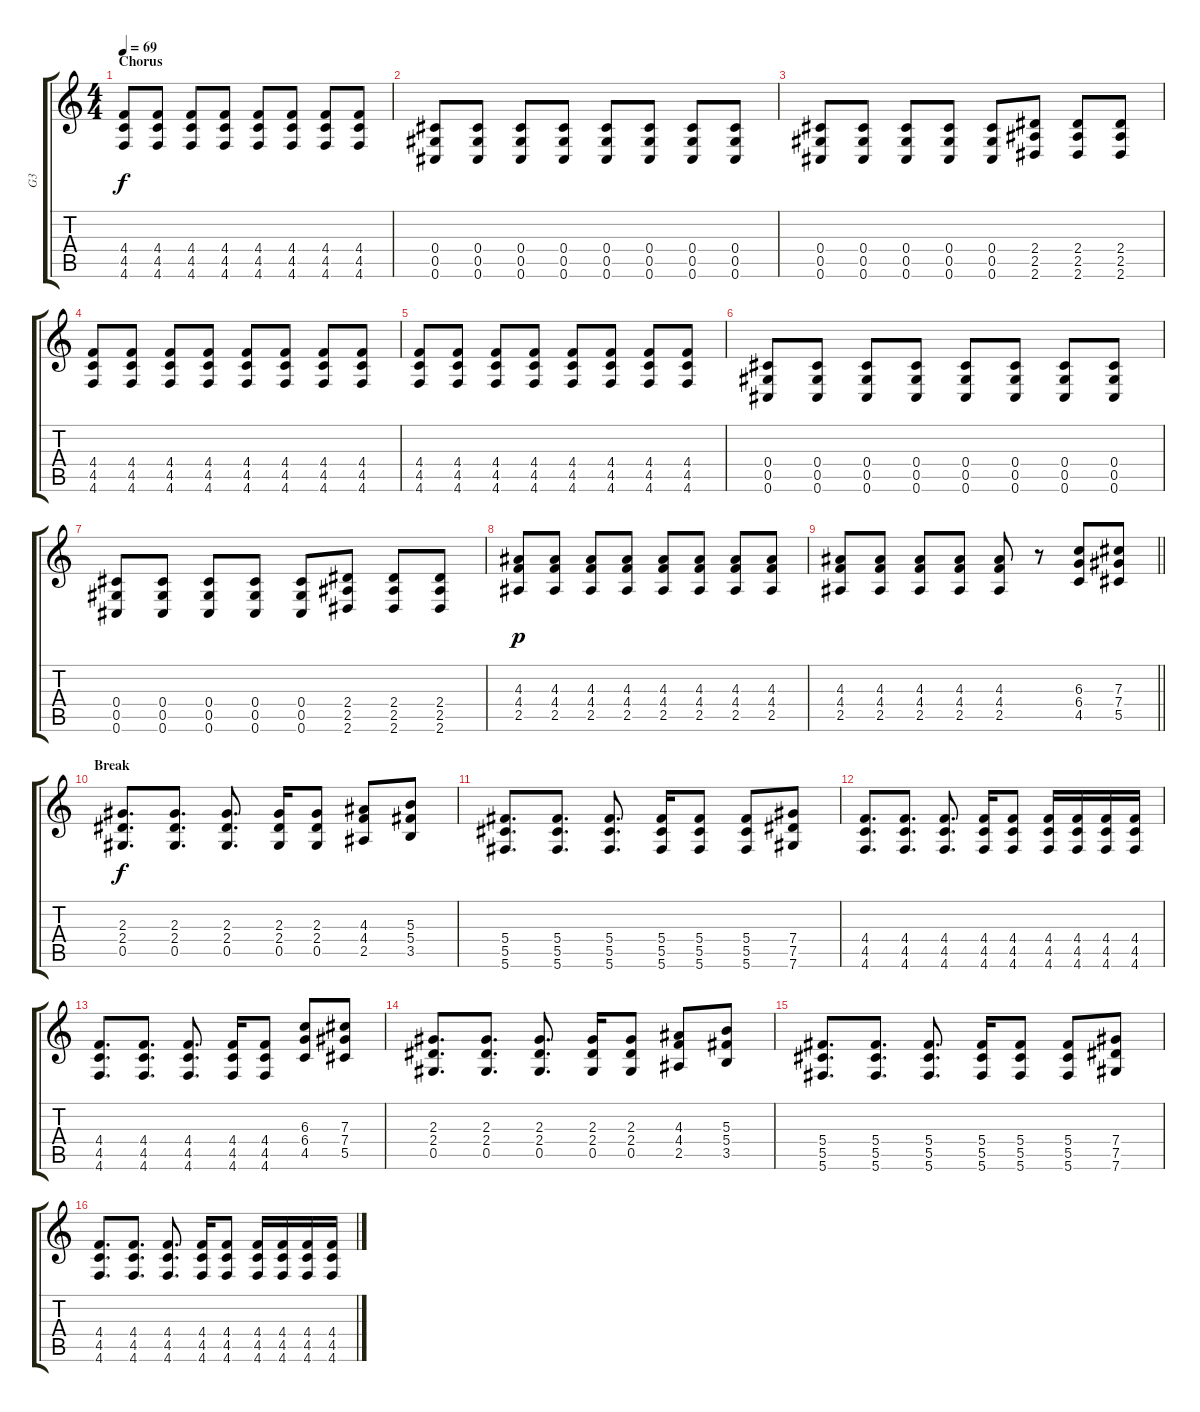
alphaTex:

\track ("G3" "G3") {instrument distortionguitar}
\staff {score tabs}
\tuning (Eb4 Bb3 Gb3 Db3 Ab2 Db2) {hide}
\ts (4 4)
\section ("" "Chorus")
\tempo 69
\clef g2
\ks c
(4.4 4.5 4.6).8{dy f} (4.4 4.5 4.6).8 (4.4 4.5 4.6).8 (4.4 4.5 4.6).8 (4.4 4.5 4.6).8 (4.4 4.5 4.6).8 (4.4 4.5 4.6).8 (4.4 4.5 4.6).8 |
(0.4 0.5 0.6).8 (0.4 0.5 0.6).8 (0.4 0.5 0.6).8 (0.4 0.5 0.6).8 (0.4 0.5 0.6).8 (0.4 0.5 0.6).8 (0.4 0.5 0.6).8 (0.4 0.5 0.6).8 |
(0.4 0.5 0.6).8 (0.4 0.5 0.6).8 (0.4 0.5 0.6).8 (0.4 0.5 0.6).8 (0.4 0.5 0.6).8 (2.4 2.5 2.6).8 (2.4 2.5 2.6).8 (2.4 2.5 2.6).8 |
(4.4 4.5 4.6).8 (4.4 4.5 4.6).8 (4.4 4.5 4.6).8 (4.4 4.5 4.6).8 (4.4 4.5 4.6).8 (4.4 4.5 4.6).8 (4.4 4.5 4.6).8 (4.4 4.5 4.6).8 |
(4.4 4.5 4.6).8 (4.4 4.5 4.6).8 (4.4 4.5 4.6).8 (4.4 4.5 4.6).8 (4.4 4.5 4.6).8 (4.4 4.5 4.6).8 (4.4 4.5 4.6).8 (4.4 4.5 4.6).8 |
(0.4 0.5 0.6).8 (0.4 0.5 0.6).8 (0.4 0.5 0.6).8 (0.4 0.5 0.6).8 (0.4 0.5 0.6).8 (0.4 0.5 0.6).8 (0.4 0.5 0.6).8 (0.4 0.5 0.6).8 |
(0.4 0.5 0.6).8 (0.4 0.5 0.6).8 (0.4 0.5 0.6).8 (0.4 0.5 0.6).8 (0.4 0.5 0.6).8 (2.4 2.5 2.6).8 (2.4 2.5 2.6).8 (2.4 2.5 2.6).8 |
(4.3 4.4 2.5).8{dy p} (4.3 4.4 2.5).8 (4.3 4.4 2.5).8 (4.3 4.4 2.5).8 (4.3 4.4 2.5).8 (4.3 4.4 2.5).8 (4.3 4.4 2.5).8 (4.3 4.4 2.5).8 |
\barLineRight lightlight
(4.3 4.4 2.5).8 (4.3 4.4 2.5).8 (4.3 4.4 2.5).8 (4.3 4.4 2.5).8 (4.3 4.4 2.5).8 r.8 (6.3 6.4 4.5).8 (7.3 7.4 5.5).8 |
\section ("" "Break")
(2.3 2.4 0.5).8{d dy f} (2.3 2.4 0.5).8{d} (2.3 2.4 0.5).8{d} (2.3 2.4 0.5).16 (2.3 2.4 0.5).8 (4.3 4.4 2.5).8 (5.3 5.4 3.5).8 |
(5.4 5.5 5.6).8{d} (5.4 5.5 5.6).8{d} (5.4 5.5 5.6).8{d} (5.4 5.5 5.6).16 (5.4 5.5 5.6).8 (5.4 5.5 5.6).8 (7.4 7.5 7.6).8 |
(4.4 4.5 4.6).8{d} (4.4 4.5 4.6).8{d} (4.4 4.5 4.6).8{d} (4.4 4.5 4.6).16 (4.4 4.5 4.6).8 (4.4 4.5 4.6).16 (4.4 4.5 4.6).16 (4.4 4.5 4.6).16 (4.4 4.5 4.6).16 |
(4.4 4.5 4.6).8{d} (4.4 4.5 4.6).8{d} (4.4 4.5 4.6).8{d} (4.4 4.5 4.6).16 (4.4 4.5 4.6).8 (6.3 6.4 4.5).8 (7.3 7.4 5.5).8 |
(2.3 2.4 0.5).8{d} (2.3 2.4 0.5).8{d} (2.3 2.4 0.5).8{d} (2.3 2.4 0.5).16 (2.3 2.4 0.5).8 (4.3 4.4 2.5).8 (5.3 5.4 3.5).8 |
(5.4 5.5 5.6).8{d} (5.4 5.5 5.6).8{d} (5.4 5.5 5.6).8{d} (5.4 5.5 5.6).16 (5.4 5.5 5.6).8 (5.4 5.5 5.6).8 (7.4 7.5 7.6).8 |
(4.4 4.5 4.6).8{d} (4.4 4.5 4.6).8{d} (4.4 4.5 4.6).8{d} (4.4 4.5 4.6).16 (4.4 4.5 4.6).8 (4.4 4.5 4.6).16 (4.4 4.5 4.6).16 (4.4 4.5 4.6).16 (4.4 4.5 4.6).16
